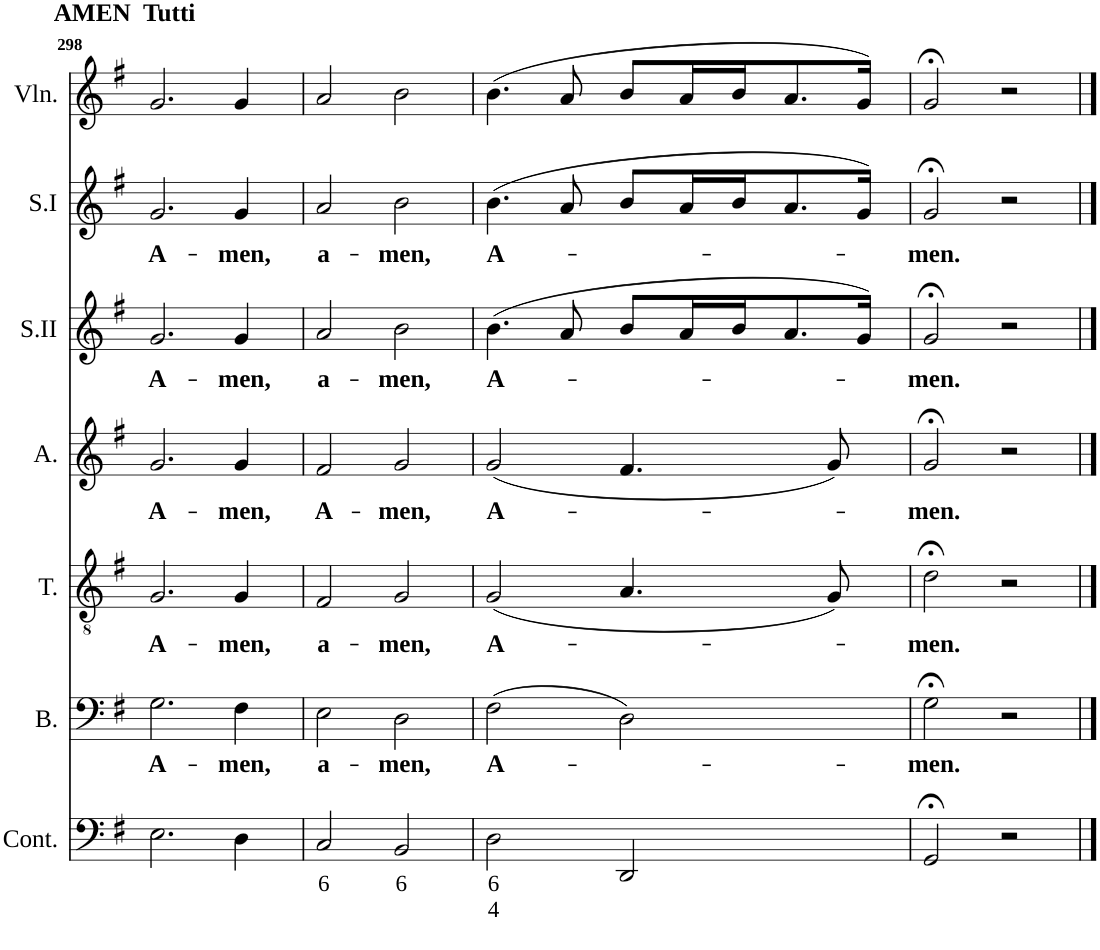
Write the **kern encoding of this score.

**kern	**text	**text	**kern	**text	**kern	**text	**kern	**text	**kern	**text	**kern	**text	**kern
*part7	*part7	*part7	*part6	*part6	*part5	*part5	*part4	*part4	*part3	*part3	*part2	*part2	*part1
*staff7	*staff7	*staff7	*staff6	*staff6	*staff5	*staff5	*staff4	*staff4	*staff3	*staff3	*staff2	*staff2	*staff1
*I"Continuo	*	*	*I"Bass	*	*I"Tenor	*	*I"Alto	*	*I"Soprano II	*	*I"Soprano I	*	*I"Violin
*I'Cont.	*	*	*I'B.	*	*I'T.	*	*I'A.	*	*I'S.II	*	*I'S.I	*	*I'Vln.
!!LO:PB:g=z
*clefF4	*	*	*clefF4	*	*clefGv2	*	*clefG2	*	*clefG2	*	*clefG2	*	*clefG2
*k[f#]	*	*	*k[f#]	*	*k[f#]	*	*k[f#]	*	*k[f#]	*	*k[f#]	*	*k[f#]
*M2/2	*	*	*M2/2	*	*M2/2	*	*M2/2	*	*M2/2	*	*M2/2	*	*M2/2
*met(c|)	*	*	*met(c|)	*	*met(c|)	*	*met(c|)	*	*met(c|)	*	*met(c|)	*	*met(c|)
=298	=298	=298	=298	=298	=298	=298	=298	=298	=298	=298	=298	=298	=298
!	!	!	!	!	!	!	!	!	!	!	!	!	!LO:TX:a:B:t=AMEN  Tutti
!	!	!	!	!LO:LY:b	!	!LO:LY:b	!	!LO:LY:b	!	!LO:LY:b	!	!LO:LY:b	!
2.E\	.	.	2.G\	A-	2.G/	A-	2.g/	A-	2.g/	A-	2.g/	A-	2.g/
!	!	!	!	!LO:LY:b	!	!LO:LY:b	!	!LO:LY:b	!	!LO:LY:b	!	!LO:LY:b	!
4D\	.	.	4F#\	-men,	4G/	-men,	4g/	-men,	4g/	-men,	4g/	-men,	4g/
=299	=299	=299	=299	=299	=299	=299	=299	=299	=299	=299	=299	=299	=299
!	!LO:LY:b	!	!	!LO:LY:b	!	!LO:LY:b	!	!LO:LY:b	!	!LO:LY:b	!	!LO:LY:b	!
2C/	6	.	2E\	a-	2F#/	a-	2f#/	A-	2a/	a-	2a/	a-	2a/
!	!LO:LY:b	!	!	!LO:LY:b	!	!LO:LY:b	!	!LO:LY:b	!	!LO:LY:b	!	!LO:LY:b	!
2BB/	6	.	2D\	-men,	2G/	-men,	2g/	-men,	2b\	-men,	2b\	-men,	2b\
=300	=300	=300	=300	=300	=300	=300	=300	=300	=300	=300	=300	=300	=300
!	!LO:LY:b	!LO:LY:b	!	!LO:LY:b	!	!LO:LY:b	!	!LO:LY:b	!	!LO:LY:b	!	!LO:LY:b	!
2D\	6	4	(2F#\	A-	(2G/	A-	(2g/	A-	(4.b\	-A-	(4.b\	-A-	(4.b\
.	.	.	.	.	.	.	.	.	8a/	.	8a/	.	8a/
2DD/	.	.	2D\)	.	4.A/	.	4.f#/	.	8b/L	.	8b/L	.	8b/L
.	.	.	.	.	.	.	.	.	16a/L	.	16a/L	.	16a/L
.	.	.	.	.	.	.	.	.	16b/J	.	16b/J	.	16b/J
.	.	.	.	.	.	.	.	.	8.a/	.	8.a/	.	8.a/
.	.	.	.	.	8G/)	.	8g/)	.	.	.	.	.	.
.	.	.	.	.	.	.	.	.	16g/Jk)	.	16g/Jk)	.	16g/Jk)
=301	=301	=301	=301	=301	=301	=301	=301	=301	=301	=301	=301	=301	=301
!	!	!	!	!LO:LY:b	!	!LO:LY:b	!	!LO:LY:b	!	!LO:LY:b	!	!LO:LY:b	!
2GG;</	.	.	2G;<\	-men.	2d;<\	-men.	2g;</	-men.	2g;</	-men.	2g;</	-men.	2g;</
2r	.	.	2r	.	2r	.	2r	.	2r	.	2r	.	2r
==	==	==	==	==	==	==	==	==	==	==	==	==	==
*-	*-	*-	*-	*-	*-	*-	*-	*-	*-	*-	*-	*-	*-
